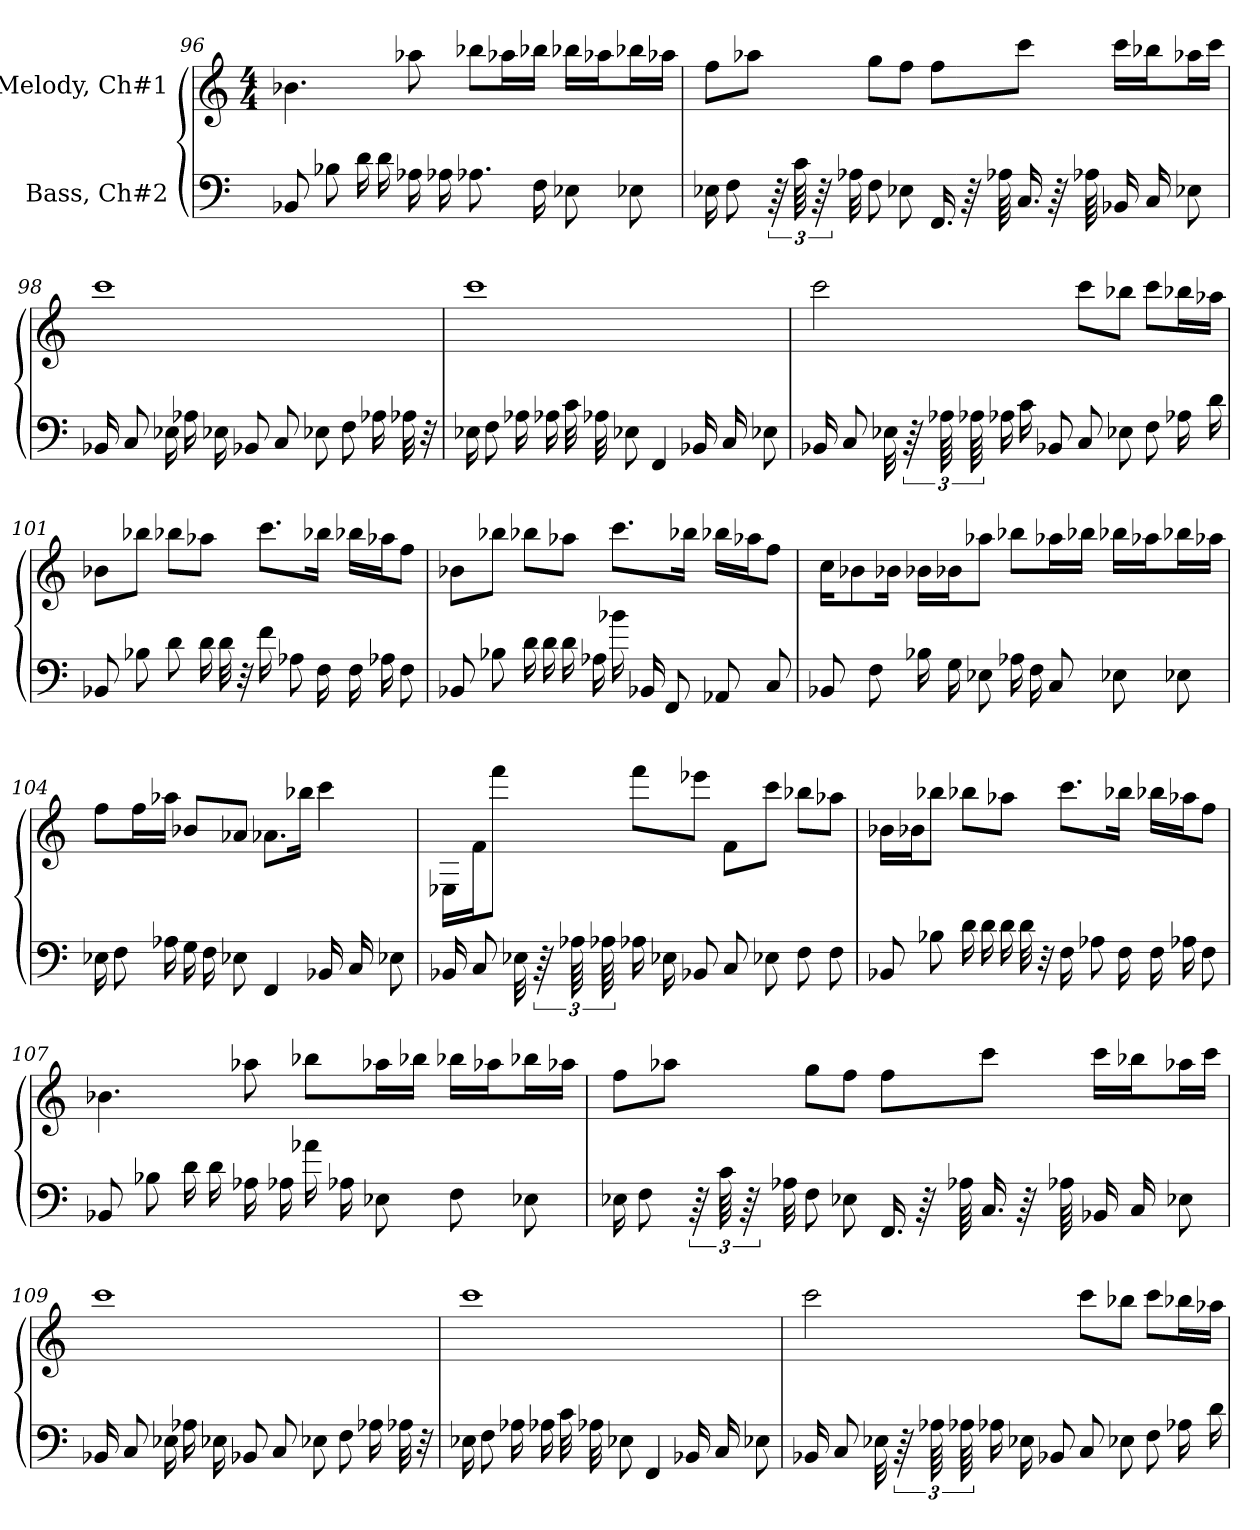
**kern	**kern
*part2	*part1
*staff2	*staff1
*I"Bass, Ch#2	*I"Melody, Ch#1
*clefF4	*
*	*M4/4
=96	=96
8BB-X	4.b-X
8B-X	.
16d	.
16d	.
16A-X	8aa-X
16A-X	.
8.A-X	8bb-XL
.	16aa-XL
16F	16bb-XJJ
8E-X	16bb-XLL
.	16aa-XJ
8E-X	16bb-XL
.	16aa-XJJ
=97	=97
16E-X	8ffL
8F	.
.	8aa-XJ
96r	.
96c	.
96r	.
32A-X	.
8F	8ggL
8E-X	8ffJ
16.FF	8ffL
64r	.
64A-X	.
16.C	8cccJ
64r	.
64A-X	.
16BB-X	16cccLL
16C	16bb-XJ
8E-X	16aa-XL
.	16cccJJ
=98	=98
16BB-X	1ccc
8C	.
16E-X	.
16A-X	.
16E-X	.
8BB-X	.
8C	.
8E-X	.
8F	.
16A-X	.
32A-X	.
32r	.
=99	=99
16E-X	1ccc
8F	.
16A-X	.
16A-X	.
32c	.
32A-X	.
8E-X	.
4FF	.
16BB-X	.
16C	.
8E-X	.
=100	=100
16BB-X	2ccc
8C	.
32E-X	.
96r	.
96A-X	.
96A-X	.
16A-X	.
16c	.
8BB-X	.
8C	8cccL
8E-X	8bb-XJ
8F	8cccL
16A-X	16bb-XL
16d	16aa-XJJ
=101	=101
8BB-X	8b-XL
8B-X	8bb-XJ
8d	8bb-XL
16d	8aa-XJ
32d	.
32r	.
16f	8.cccL
8A-X	.
16F	16bb-XJk
16F	16bb-XLL
16A-X	16aa-XJ
8F	8ffJ
=102	=102
8BB-X	8b-XL
8B-X	8bb-XJ
16d	8bb-XL
16d	.
16d	8aa-XJ
16A-X	.
16b-X	8.cccL
16BB-X	.
8FF	.
.	16bb-XJk
8AA-X	16bb-XLL
.	16aa-XJ
8C	8ffJ
=103	=103
8BB-X	16ccKL
.	8b-X
8F	.
.	16b-XJk
16B-X	16b-XLL
16G	16b-XJ
8E-X	8aa-XJ
16A-X	8bb-XL
16F	.
8C	16aa-XL
.	16bb-XJJ
8E-X	16bb-XLL
.	16aa-XJ
8E-X	16bb-XL
.	16aa-XJJ
=104	=104
16E-X	8ffL
8F	.
.	16ffL
16A-X	16aa-XJJ
16G	8b-XL
16F	.
8E-X	8a-XJ
4FF	8.a-XL
.	16bb-XJk
16BB-X	4ccc
16C	.
8E-X	.
=105	=105
16BB-X	16E-XLL
8C	16fJ
.	8fffJ
32E-X	.
96r	.
96A-X	.
96A-X	.
16A-X	8fffL
16E-X	.
8BB-X	8eee-XJ
8C	8fL
8E-X	8cccJ
8F	8bb-XL
8F	8aa-XJ
=106	=106
8BB-X	16b-XLL
.	16b-XJ
8B-X	8bb-XJ
16d	8bb-XL
16d	.
16d	8aa-XJ
32d	.
32r	.
16F	8.cccL
8A-X	.
16F	16bb-XJk
16F	16bb-XLL
16A-X	16aa-XJ
8F	8ffJ
=107	=107
8BB-X	4.b-X
8B-X	.
16d	.
16d	.
16A-X	8aa-X
16A-X	.
16a-X	8bb-XL
16A-X	.
8E-X	16aa-XL
.	16bb-XJJ
8F	16bb-XLL
.	16aa-XJ
8E-X	16bb-XL
.	16aa-XJJ
=108	=108
16E-X	8ffL
8F	.
.	8aa-XJ
96r	.
96c	.
96r	.
32A-X	.
8F	8ggL
8E-X	8ffJ
16.FF	8ffL
64r	.
64A-X	.
16.C	8cccJ
64r	.
64A-X	.
16BB-X	16cccLL
16C	16bb-XJ
8E-X	16aa-XL
.	16cccJJ
=109	=109
16BB-X	1ccc
8C	.
16E-X	.
16A-X	.
16E-X	.
8BB-X	.
8C	.
8E-X	.
8F	.
16A-X	.
32A-X	.
32r	.
=110	=110
16E-X	1ccc
8F	.
16A-X	.
16A-X	.
32c	.
32A-X	.
8E-X	.
4FF	.
16BB-X	.
16C	.
8E-X	.
=111	=111
16BB-X	2ccc
8C	.
32E-X	.
96r	.
96A-X	.
96A-X	.
16A-X	.
16E-X	.
8BB-X	.
8C	8cccL
8E-X	8bb-XJ
8F	8cccL
16A-X	16bb-XL
16d	16aa-XJJ
=	=
*-	*-
